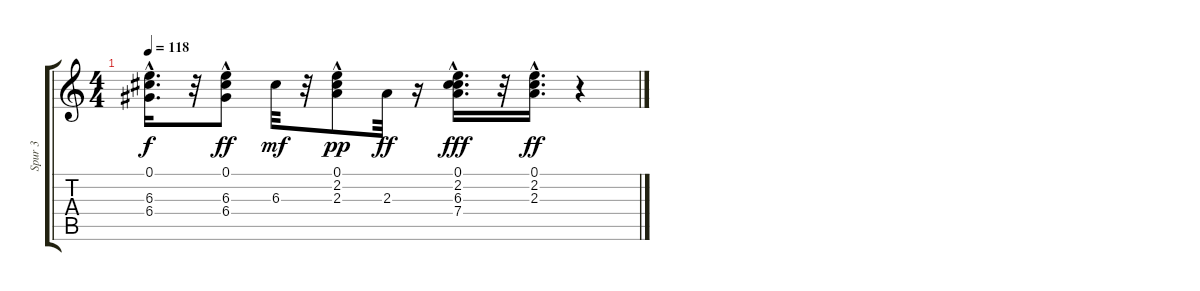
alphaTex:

\track ("Spur 3" "Spur 3") {instrument acousticguitarsteel}
\staff {score tabs}
\tuning (E4 B3 G3 D3 A2 E2) {hide}
\ts (4 4)
\tempo 118
\clef g2
\ks c
(0.1{hac t} 6.3{hac t} 6.4{hac t}).16{d dy f} r.32 (0.1 6.3 6.4{hac}).8{dy ff volume 2} 6.3.32{dy mf volume 2} r.32 (0.1{hac} 2.2 2.3{hac}).8{dy pp} 2.3.32{dy ff volume 1} r.16 (0.1{hac} 2.2 6.3 7.4{hac}).16{d dy fff} r.32 (0.1 2.2{hac} 2.3{hac}).16{d dy ff volume 0} r.4
